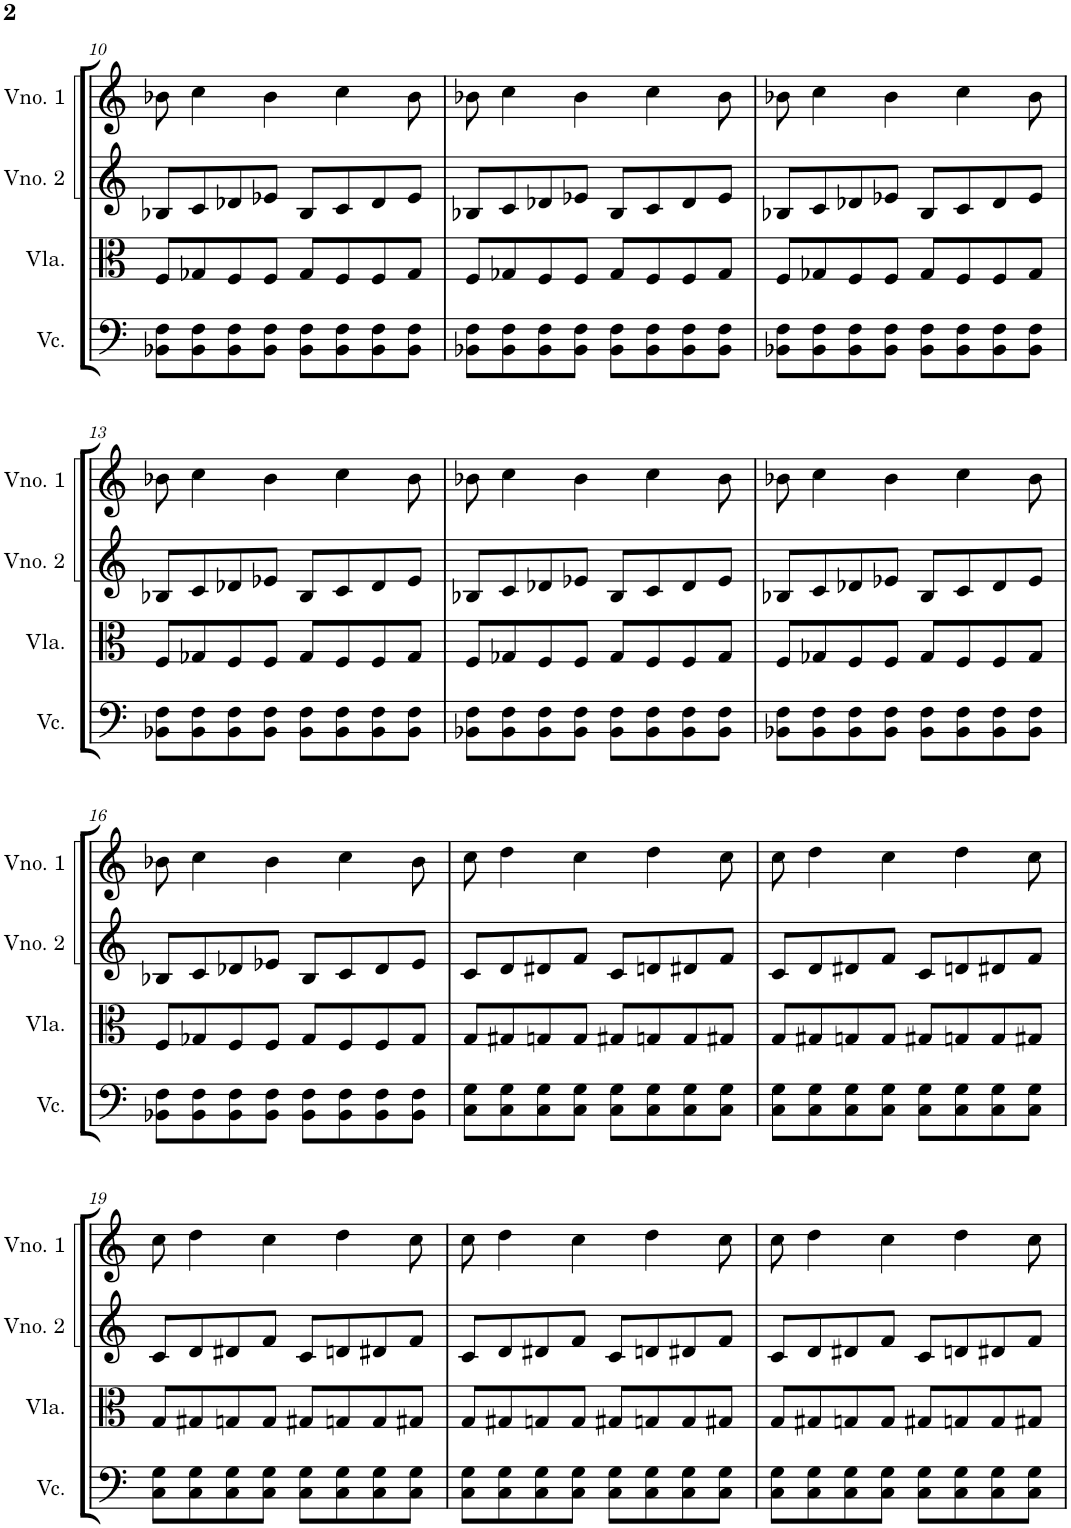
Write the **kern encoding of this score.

**kern	**kern	**kern	**kern
*part4	*part3	*part2	*part1
*staff4	*staff3	*staff2	*staff1
*I"Violoncelo	*I"Viola	*I"Violino 2	*I"Violino 1
*I'Vc.	*I'Vla.	*I'Vno. 2	*I'Vno. 1
!!LO:PB:g=z
*clefF4	*clefC3	*clefG2	*clefG2
*k[]	*k[]	*k[]	*k[]
*M4/4	*M4/4	*M4/4	*M4/4
=10	=10	=10	=10
8BB-X\ 8F\L	8F/L	8B-X/L	8b-X\
8BB-\ 8F\	8G-X/	8c/	4cc\
8BB-\ 8F\	8F/	8d-X/	.
8BB-\ 8F\J	8F/J	8e-X/J	4b-\
8BB-\ 8F\L	8G-/L	8B-/L	.
8BB-\ 8F\	8F/	8c/	4cc\
8BB-\ 8F\	8F/	8d-/	.
8BB-\ 8F\J	8G-/J	8e-/J	8b-\
=11	=11	=11	=11
8BB-X\ 8F\L	8F/L	8B-X/L	8b-X\
8BB-\ 8F\	8G-X/	8c/	4cc\
8BB-\ 8F\	8F/	8d-X/	.
8BB-\ 8F\J	8F/J	8e-X/J	4b-\
8BB-\ 8F\L	8G-/L	8B-/L	.
8BB-\ 8F\	8F/	8c/	4cc\
8BB-\ 8F\	8F/	8d-/	.
8BB-\ 8F\J	8G-/J	8e-/J	8b-\
=12	=12	=12	=12
8BB-X\ 8F\L	8F/L	8B-X/L	8b-X\
8BB-\ 8F\	8G-X/	8c/	4cc\
8BB-\ 8F\	8F/	8d-X/	.
8BB-\ 8F\J	8F/J	8e-X/J	4b-\
8BB-\ 8F\L	8G-/L	8B-/L	.
8BB-\ 8F\	8F/	8c/	4cc\
8BB-\ 8F\	8F/	8d-/	.
8BB-\ 8F\J	8G-/J	8e-/J	8b-\
!!LO:LB:g=z
=13	=13	=13	=13
8BB-X\ 8F\L	8F/L	8B-X/L	8b-X\
8BB-\ 8F\	8G-X/	8c/	4cc\
8BB-\ 8F\	8F/	8d-X/	.
8BB-\ 8F\J	8F/J	8e-X/J	4b-\
8BB-\ 8F\L	8G-/L	8B-/L	.
8BB-\ 8F\	8F/	8c/	4cc\
8BB-\ 8F\	8F/	8d-/	.
8BB-\ 8F\J	8G-/J	8e-/J	8b-\
=14	=14	=14	=14
8BB-X\ 8F\L	8F/L	8B-X/L	8b-X\
8BB-\ 8F\	8G-X/	8c/	4cc\
8BB-\ 8F\	8F/	8d-X/	.
8BB-\ 8F\J	8F/J	8e-X/J	4b-\
8BB-\ 8F\L	8G-/L	8B-/L	.
8BB-\ 8F\	8F/	8c/	4cc\
8BB-\ 8F\	8F/	8d-/	.
8BB-\ 8F\J	8G-/J	8e-/J	8b-\
=15	=15	=15	=15
8BB-X\ 8F\L	8F/L	8B-X/L	8b-X\
8BB-\ 8F\	8G-X/	8c/	4cc\
8BB-\ 8F\	8F/	8d-X/	.
8BB-\ 8F\J	8F/J	8e-X/J	4b-\
8BB-\ 8F\L	8G-/L	8B-/L	.
8BB-\ 8F\	8F/	8c/	4cc\
8BB-\ 8F\	8F/	8d-/	.
8BB-\ 8F\J	8G-/J	8e-/J	8b-\
!!LO:LB:g=z
=16	=16	=16	=16
8BB-X\ 8F\L	8F/L	8B-X/L	8b-X\
8BB-\ 8F\	8G-X/	8c/	4cc\
8BB-\ 8F\	8F/	8d-X/	.
8BB-\ 8F\J	8F/J	8e-X/J	4b-\
8BB-\ 8F\L	8G-/L	8B-/L	.
8BB-\ 8F\	8F/	8c/	4cc\
8BB-\ 8F\	8F/	8d-/	.
8BB-\ 8F\J	8G-/J	8e-/J	8b-\
=17	=17	=17	=17
8C\ 8G\L	8G/L	8c/L	8cc\
8C\ 8G\	8G#X/	8d/	4dd\
8C\ 8G\	8Gn/	8d#X/	.
8C\ 8G\J	8G/J	8f/J	4cc\
8C\ 8G\L	8G#X/L	8c/L	.
8C\ 8G\	8Gn/	8dn/	4dd\
8C\ 8G\	8G/	8d#X/	.
8C\ 8G\J	8G#X/J	8f/J	8cc\
=18	=18	=18	=18
8C\ 8G\L	8G/L	8c/L	8cc\
8C\ 8G\	8G#X/	8d/	4dd\
8C\ 8G\	8Gn/	8d#X/	.
8C\ 8G\J	8G/J	8f/J	4cc\
8C\ 8G\L	8G#X/L	8c/L	.
8C\ 8G\	8Gn/	8dn/	4dd\
8C\ 8G\	8G/	8d#X/	.
8C\ 8G\J	8G#X/J	8f/J	8cc\
!!LO:LB:g=z
=19	=19	=19	=19
8C\ 8G\L	8G/L	8c/L	8cc\
8C\ 8G\	8G#X/	8d/	4dd\
8C\ 8G\	8Gn/	8d#X/	.
8C\ 8G\J	8G/J	8f/J	4cc\
8C\ 8G\L	8G#X/L	8c/L	.
8C\ 8G\	8Gn/	8dn/	4dd\
8C\ 8G\	8G/	8d#X/	.
8C\ 8G\J	8G#X/J	8f/J	8cc\
=20	=20	=20	=20
8C\ 8G\L	8G/L	8c/L	8cc\
8C\ 8G\	8G#X/	8d/	4dd\
8C\ 8G\	8Gn/	8d#X/	.
8C\ 8G\J	8G/J	8f/J	4cc\
8C\ 8G\L	8G#X/L	8c/L	.
8C\ 8G\	8Gn/	8dn/	4dd\
8C\ 8G\	8G/	8d#X/	.
8C\ 8G\J	8G#X/J	8f/J	8cc\
=21	=21	=21	=21
8C\ 8G\L	8G/L	8c/L	8cc\
8C\ 8G\	8G#X/	8d/	4dd\
8C\ 8G\	8Gn/	8d#X/	.
8C\ 8G\J	8G/J	8f/J	4cc\
8C\ 8G\L	8G#X/L	8c/L	.
8C\ 8G\	8Gn/	8dn/	4dd\
8C\ 8G\	8G/	8d#X/	.
8C\ 8G\J	8G#X/J	8f/J	8cc\
=	=	=	=
*-	*-	*-	*-
